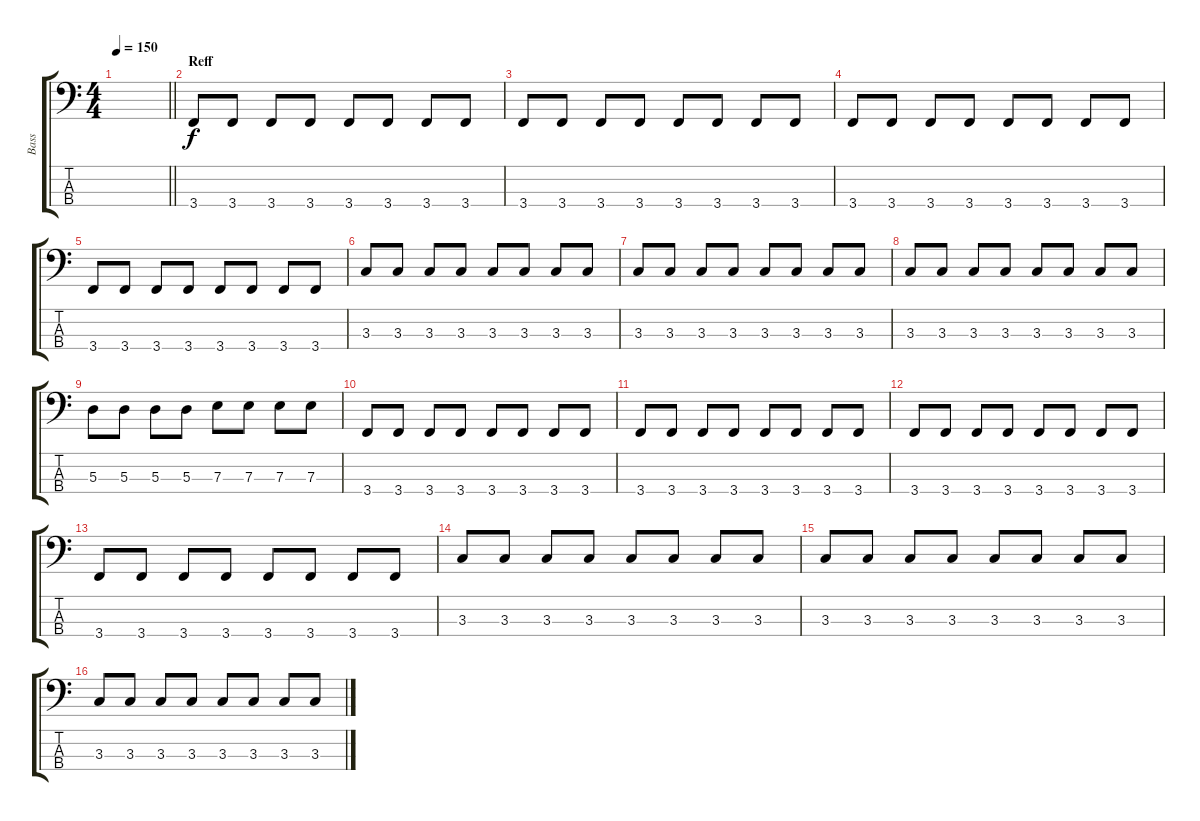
\track ("Bass" "Bass") {instrument electricbasspick}
\staff {score tabs}
\tuning (G2 D2 A1 D1) {hide}
\ts (4 4)
\tempo 150
\clef f4
\barLineRight lightlight
\ks c
|
\section ("" "Reff")
3.4.8 3.4.8 3.4.8 3.4.8 3.4.8 3.4.8 3.4.8 3.4.8 |
3.4.8 3.4.8 3.4.8 3.4.8 3.4.8 3.4.8 3.4.8 3.4.8 |
3.4.8 3.4.8 3.4.8 3.4.8 3.4.8 3.4.8 3.4.8 3.4.8 |
3.4.8 3.4.8 3.4.8 3.4.8 3.4.8 3.4.8 3.4.8 3.4.8 |
3.3.8 3.3.8 3.3.8 3.3.8 3.3.8 3.3.8 3.3.8 3.3.8 |
3.3.8 3.3.8 3.3.8 3.3.8 3.3.8 3.3.8 3.3.8 3.3.8 |
3.3.8 3.3.8 3.3.8 3.3.8 3.3.8 3.3.8 3.3.8 3.3.8 |
5.3.8 5.3.8 5.3.8 5.3.8 7.3.8 7.3.8 7.3.8 7.3.8 |
3.4.8 3.4.8 3.4.8 3.4.8 3.4.8 3.4.8 3.4.8 3.4.8 |
3.4.8 3.4.8 3.4.8 3.4.8 3.4.8 3.4.8 3.4.8 3.4.8 |
3.4.8 3.4.8 3.4.8 3.4.8 3.4.8 3.4.8 3.4.8 3.4.8 |
3.4.8 3.4.8 3.4.8 3.4.8 3.4.8 3.4.8 3.4.8 3.4.8 |
3.3.8 3.3.8 3.3.8 3.3.8 3.3.8 3.3.8 3.3.8 3.3.8 |
3.3.8 3.3.8 3.3.8 3.3.8 3.3.8 3.3.8 3.3.8 3.3.8 |
3.3.8 3.3.8 3.3.8 3.3.8 3.3.8 3.3.8 3.3.8 3.3.8
